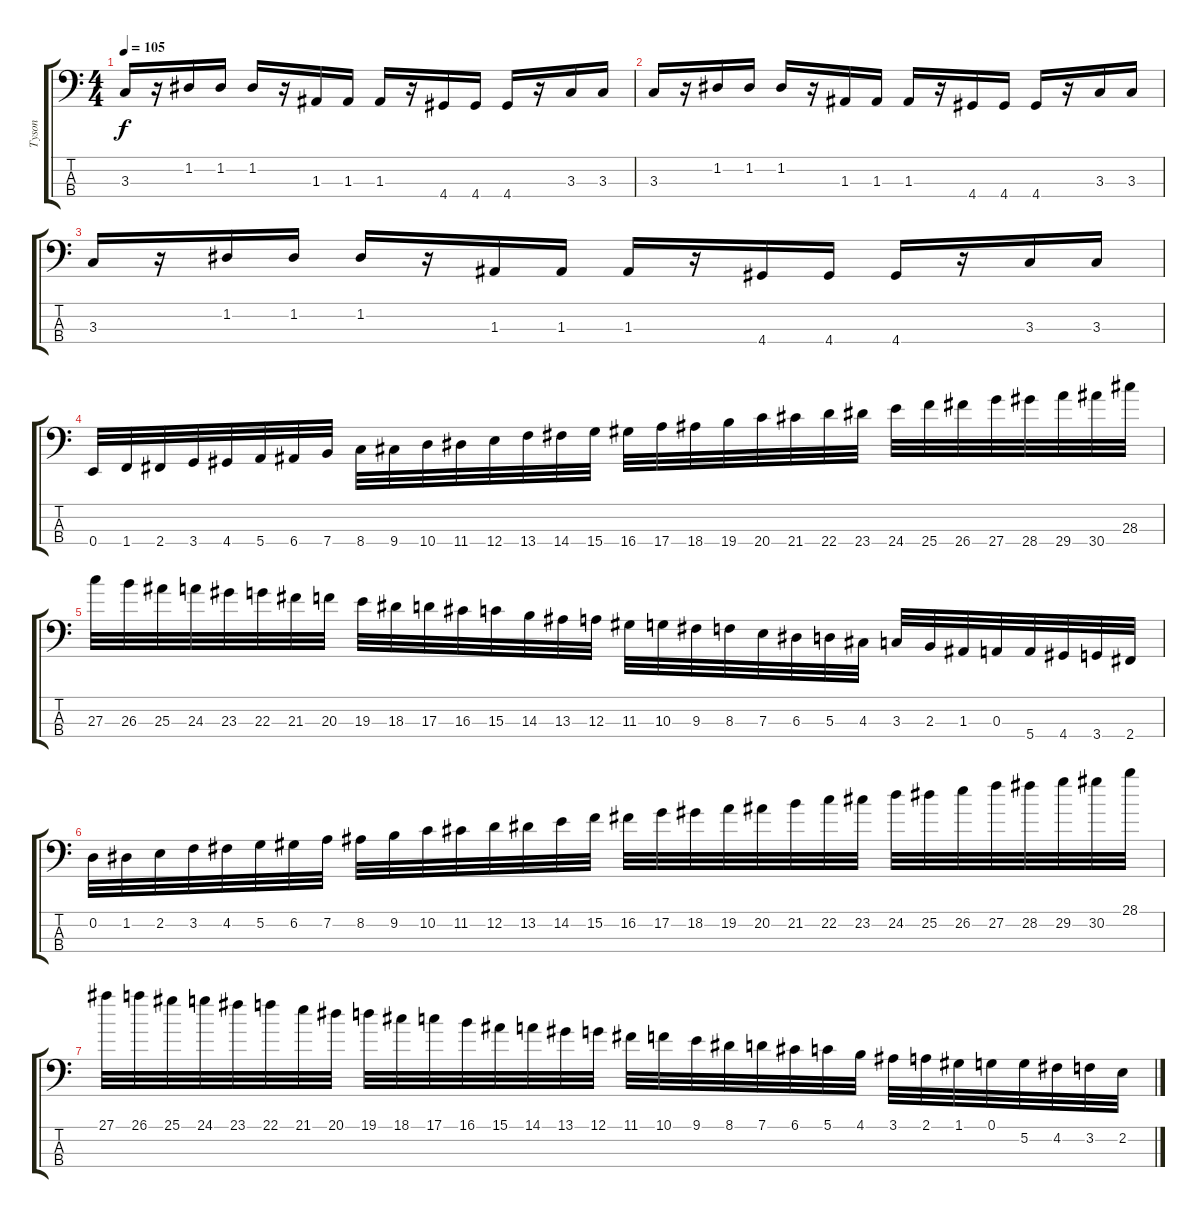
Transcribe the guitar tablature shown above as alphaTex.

\track ("Tyson" "Tyson") {instrument electricbasspick}
\staff {score tabs}
\tuning (G2 D2 A1 E1) {hide}
\ts (4 4)
\tempo 105
\clef f4
\ks c
3.3.16{dy f} r.16 1.2.16 1.2.16 1.2.16 r.16 1.3.16 1.3.16 1.3.16 r.16 4.4.16 4.4.16 4.4.16 r.16 3.3.16 3.3.16 |
3.3.16 r.16 1.2.16 1.2.16 1.2.16 r.16 1.3.16 1.3.16 1.3.16 r.16 4.4.16 4.4.16 4.4.16 r.16 3.3.16 3.3.16 |
3.3.16 r.16 1.2.16 1.2.16 1.2.16 r.16 1.3.16 1.3.16 1.3.16 r.16 4.4.16 4.4.16 4.4.16 r.16 3.3.16 3.3.16 |
0.4.32 1.4.32 2.4.32 3.4.32 4.4.32 5.4.32 6.4.32 7.4.32 8.4.32 9.4.32 10.4.32 11.4.32 12.4.32 13.4.32 14.4.32 15.4.32 16.4.32 17.4.32 18.4.32 19.4.32 20.4.32 21.4.32 22.4.32 23.4.32 24.4.32 25.4.32 26.4.32 27.4.32 28.4.32 29.4.32 30.4.32 28.3.32 |
27.3.32 26.3.32 25.3.32 24.3.32 23.3.32 22.3.32 21.3.32 20.3.32 19.3.32 18.3.32 17.3.32 16.3.32 15.3.32 14.3.32 13.3.32 12.3.32 11.3.32 10.3.32 9.3.32 8.3.32 7.3.32 6.3.32 5.3.32 4.3.32 3.3.32 2.3.32 1.3.32 0.3.32 5.4.32 4.4.32 3.4.32 2.4.32 |
0.2.32 1.2.32 2.2.32 3.2.32 4.2.32 5.2.32 6.2.32 7.2.32 8.2.32 9.2.32 10.2.32 11.2.32 12.2.32 13.2.32 14.2.32 15.2.32 16.2.32 17.2.32 18.2.32 19.2.32 20.2.32 21.2.32 22.2.32 23.2.32 24.2.32 25.2.32 26.2.32 27.2.32 28.2.32 29.2.32 30.2.32 28.1.32 |
27.1.32 26.1.32 25.1.32 24.1.32 23.1.32 22.1.32 21.1.32 20.1.32 19.1.32 18.1.32 17.1.32 16.1.32 15.1.32 14.1.32 13.1.32 12.1.32 11.1.32 10.1.32 9.1.32 8.1.32 7.1.32 6.1.32 5.1.32 4.1.32 3.1.32 2.1.32 1.1.32 0.1.32 5.2.32 4.2.32 3.2.32 2.2.32
